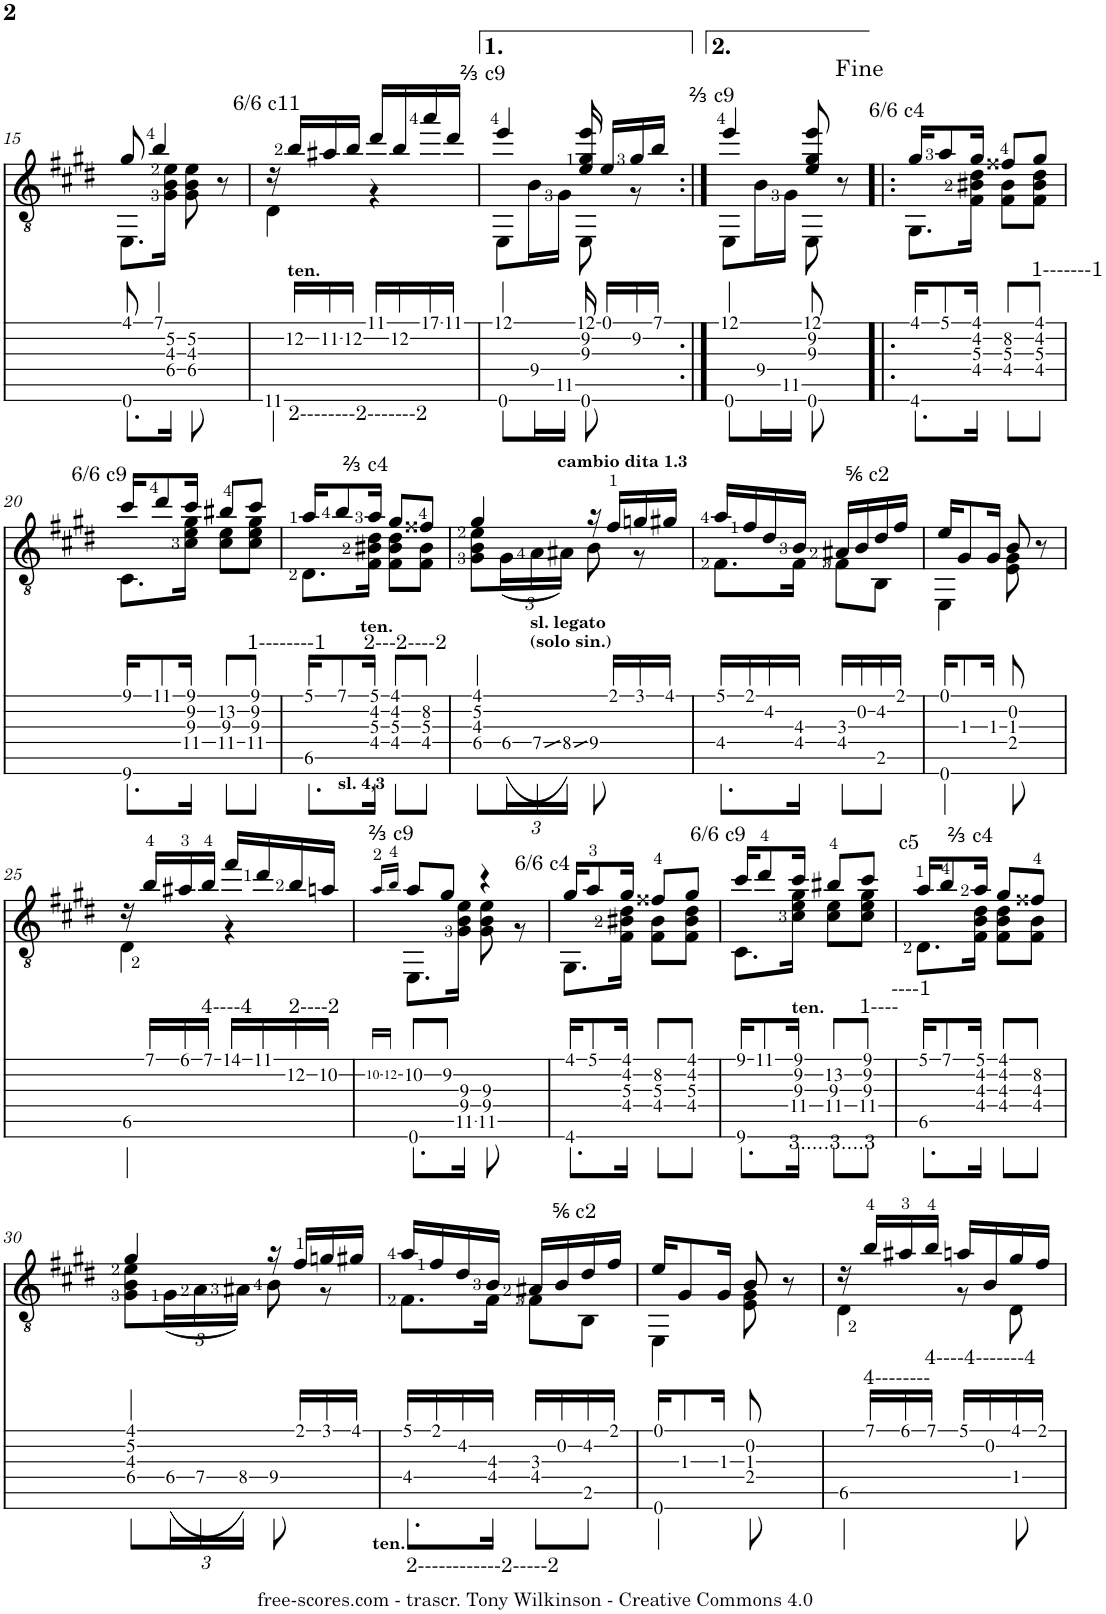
**kern	**kern
*part2	*part1
*staff2	*staff1
*I"Chitarra classica (Intavolatura)	*I"Chitarra classica, Un Copetin
!!LO:PB:g=z
*	*clefGv2
*k[f#c#g#d#]	*k[f#c#g#d#]
*M2/4	*M2/4
=15	=15
*^	*^
8g#/	8.EE\L	8g#/	8.EE\L
4b/	.	4b/	.
.	16G#\ 16B\ 16e\Jk	.	16G#\ 16B\ 16e\Jk
.	8G#\ 8B\ 8e\	.	8G#\ 8B\ 8e\
8r	8ryy	8r	8ryy
=16	=16	=16	=16
!	!	!LO:TX:a:t=6/6 c11	!
16r	4D#\	16r	4D#\
!LO:TX:b:t=2--------2-------2	!	!	!
!LO:TX:a:B:t=ten.	!	!	!
16b/LL	.	16b/LL	.
16a#X/	.	16a#X/	.
16b/JJ	.	16b/JJ	.
16dd#/LL	4r	16dd#/LL	4r
16b/	.	16b/	.
16aa/	.	16aa/	.
16dd#/JJ	.	16dd#/JJ	.
=17	=17	=17	=17
!	!	!LO:TX:a:t=⅔ c9	!
4ee/	8EE\L	4ee/	8EE\L
.	16B\L	.	16B\L
.	16G#\JJ	.	16G#\JJ
!LO:TX:b:B:t=cambio dita 1.3	!	!	!
16e/ 16g#/ 16ee/	8EE\	16e/ 16g#/ 16ee/	8EE\
16e/LL	.	16e/LL	.
16g#/	8r	16g#/	8r
16b/JJ	.	16b/JJ	.
=18:|!	=18:|!	=18:|!	=18:|!
!	!	!LO:TX:a:t=⅔ c9	!
4ee/	8EE\L	4ee/	8EE\L
.	16B\L	.	16B\L
.	16G#\JJ	.	16G#\JJ
8e/ 8g#/ 8ee/	8EE\	8e/ 8g#/ 8ee/	8EE\
8r	8ryy	8r	8ryy
=19!|:	=19!|:	=19!|:	=19!|:
!	!	!LO:TX:a:t=6/6 c4	!
16g#/KL	8.GG#\L	16g#/KL	8.GG#\L
8a/	.	8a/	.
16g#/Jk	16F#\ 16B#X\ 16d#\Jk	16g#/Jk	16F#\ 16B#X\ 16d#\Jk
8f##X/L	8F#\ 8B#\L	8f##X/L	8F#\ 8B#\L
!LO:TX:a:t=1-------1	!	!	!
8g#/J	8F#\ 8B#\ 8d#\J	8g#/J	8F#\ 8B#\ 8d#\J
!!LO:LB:g=z	!!
=20	=20	=20	=20
!	!	!LO:TX:a:t=6/6 c9	!
16cc#/KL	8.C#\L	16cc#/KL	8.C#\L
8dd#/	.	8dd#/	.
16cc#/Jk	16c#\ 16e\ 16g#\Jk	16cc#/Jk	16c#\ 16e\ 16g#\Jk
8b#X/L	8c#\ 8e\L	8b#X/L	8c#\ 8e\L
!LO:TX:a:t=1--------1	!	!	!
8cc#/J	8c#\ 8e\ 8g#\J	8cc#/J	8c#\ 8e\ 8g#\J
=21	=21	=21	=21
16a/KL	8.D#\L	16a/KL	8.D#\L
!LO:TX:b:B:t=sl. 4,3	!	!	!
8b/	.	8b/	.
!	!	!LO:TX:a:t=⅔ c4	!
!LO:TX:a:B:t=ten.	!	!	!
!LO:TX:a:t=2---2----2	!	!	!
16a/Jk	16F#\ 16B#X\ 16d#\Jk	16a/Jk	16F#\ 16B#X\ 16d#\Jk
8g#/L	8F#\ 8B#\ 8d#\L	8g#/L	8F#\ 8B#\ 8d#\L
8f##X/J	8F#\ 8B#\J	8f##X/J	8F#\ 8B#\J
=22	=22	=22	=22
4g#/	8G#\ 8B\ 8e\L	4g#/	8G#\ 8B\ 8e\L
*	*Xbrackettup	*	*Xbrackettup
.	(24G#\L	.	(24G#\L
!	!LO:TX:a:B:t=sl. legato	!	!
!	!LO:TX:a:t=(solo sin.)	!	!
.	24A\	.	24A\
.	24A#X\JJ)	.	24A#X\JJ)
16r	8B\	16r	8B\
16f#/LL	.	16f#/LL	.
16gn/	8r	16gn/	8r
16g#X/JJ	.	16g#X/JJ	.
=23	=23	=23	=23
16a/LL	8.F#\L	16a/LL	8.F#\L
16f#/	.	16f#/	.
16d#/	.	16d#/	.
16B/JJ	16F#\Jk	16B/JJ	16F#\Jk
16A#X/LL	8F#\L	16A#X/LL	8F#\L
16B/	.	16B/	.
!	!	!LO:TX:a:t=⅚ c2	!
16d#/	8BB\J	16d#/	8BB\J
16f#/JJ	.	16f#/JJ	.
=24	=24	=24	=24
16e/KL	4EE\	16e/KL	4EE\
8G#/	.	8G#/	.
16G#/Jk	.	16G#/Jk	.
8B/	8E\ 8G#\	8B/	8E\ 8G#\
8r	8ryy	8r	8ryy
!!LO:LB:g=z	!!
=25	=25	=25	=25
16r	4D#\	16r	4D#\
16b/LL	.	16b/LL	.
16a#X/	.	16a#X/	.
!LO:TX:a:t=4----4	!	!	!
16b/JJ	.	16b/JJ	.
16ff#/LL	4r	16ff#/LL	4r
16dd#/	.	16dd#/	.
!LO:TX:a:t=2----2	!	!	!
16b/	.	16b/	.
16an/JJ	.	16an/JJ	.
=26	=26	=26	=26
16qa/LL	.	16qa/LL	.
16qb/JJ	.	16qb/JJ	.
!	!	!LO:TX:a:t=⅔ c9	!
8a/L	8.EE\L	8a/L	8.EE\L
8g#/J	.	8g#/J	.
.	16G#\ 16B\ 16e\Jk	.	16G#\ 16B\ 16e\Jk
4r	8G#\ 8B\ 8e\	4r	8G#\ 8B\ 8e\
.	8r	.	8r
=27	=27	=27	=27
!	!	!LO:TX:a:t=6/6 c4	!
16g#/KL	8.GG#\L	16g#/KL	8.GG#\L
8a/	.	8a/	.
16g#/Jk	16F#\ 16B#X\ 16d#\Jk	16g#/Jk	16F#\ 16B#X\ 16d#\Jk
8f##X/L	8F#\ 8B#\L	8f##X/L	8F#\ 8B#\L
8g#/J	8F#\ 8B#\ 8d#\J	8g#/J	8F#\ 8B#\ 8d#\J
=28	=28	=28	=28
!	!	!LO:TX:a:t=6/6 c9	!
16cc#/KL	8.C#\L	16cc#/KL	8.C#\L
8dd#/	.	8dd#/	.
!LO:TX:a:B:t=ten.	!	!	!
!LO:TX:a:t=3.....3....3	!	!	!
16cc#/Jk	16c#\ 16e\ 16g#\Jk	16cc#/Jk	16c#\ 16e\ 16g#\Jk
8b#X/L	8c#\ 8e\L	8b#X/L	8c#\ 8e\L
!LO:TX:a:t=1----	!	!	!
8cc#/J	8c#\ 8e\ 8g#\J	8cc#/J	8c#\ 8e\ 8g#\J
=29	=29	=29	=29
!	!	!LO:TX:a:t=c5	!
!LO:TX:a:t=----1	!	!	!
16a/KL	8.D#\L	16a/KL	8.D#\L
8b/	.	8b/	.
!	!	!LO:TX:a:t=⅔ c4	!
16a/Jk	16F#\ 16B\ 16d#\Jk	16a/Jk	16F#\ 16B\ 16d#\Jk
8g#/L	8F#\ 8B\ 8d#\L	8g#/L	8F#\ 8B\ 8d#\L
8f##X/J	8F#\ 8B\J	8f##X/J	8F#\ 8B\J
!!LO:LB:g=z	!!
=30	=30	=30	=30
4g#/	8G#\ 8B\ 8e\L	4g#/	8G#\ 8B\ 8e\L
.	(24G#\L	.	(24G#\L
.	24A\	.	24A\
.	24A#X\JJ)	.	24A#X\JJ)
16r	8B\	16r	8B\
16f#/LL	.	16f#/LL	.
16gn/	8r	16gn/	8r
16g#X/JJ	.	16g#X/JJ	.
=31	=31	=31	=31
!LO:TX:b:B:t=ten.	!	!	!
!LO:TX:b:t=2------------2-----2	!	!	!
16a/LL	8.F#\L	16a/LL	8.F#\L
16f#/	.	16f#/	.
16d#/	.	16d#/	.
16B/JJ	16F#\Jk	16B/JJ	16F#\Jk
16A#X/LL	8F#\L	16A#X/LL	8F#\L
16B/	.	16B/	.
!	!	!LO:TX:a:t=⅚ c2	!
16d#/	8BB\J	16d#/	8BB\J
16f#/JJ	.	16f#/JJ	.
=32	=32	=32	=32
16e/KL	4EE\	16e/KL	4EE\
8G#/	.	8G#/	.
16G#/Jk	.	16G#/Jk	.
8B/	8E\ 8G#\	8B/	8E\ 8G#\
8r	8ryy	8r	8ryy
=33	=33	=33	=33
16r	4D#\	16r	4D#\
!LO:TX:a:t=4--------	!	!	!
16b/LL	.	16b/LL	.
16a#X/	.	16a#X/	.
!LO:TX:a:t=4----4-------4	!	!	!
16b/JJ	.	16b/JJ	.
16an/LL	8r	16an/LL	8r
16B/	.	16B/	.
16g#/	8D#\	16g#/	8D#\
16f#/JJ	.	16f#/JJ	.
*v	*v	*	*
*	*v	*v
=	=
*-	*-
